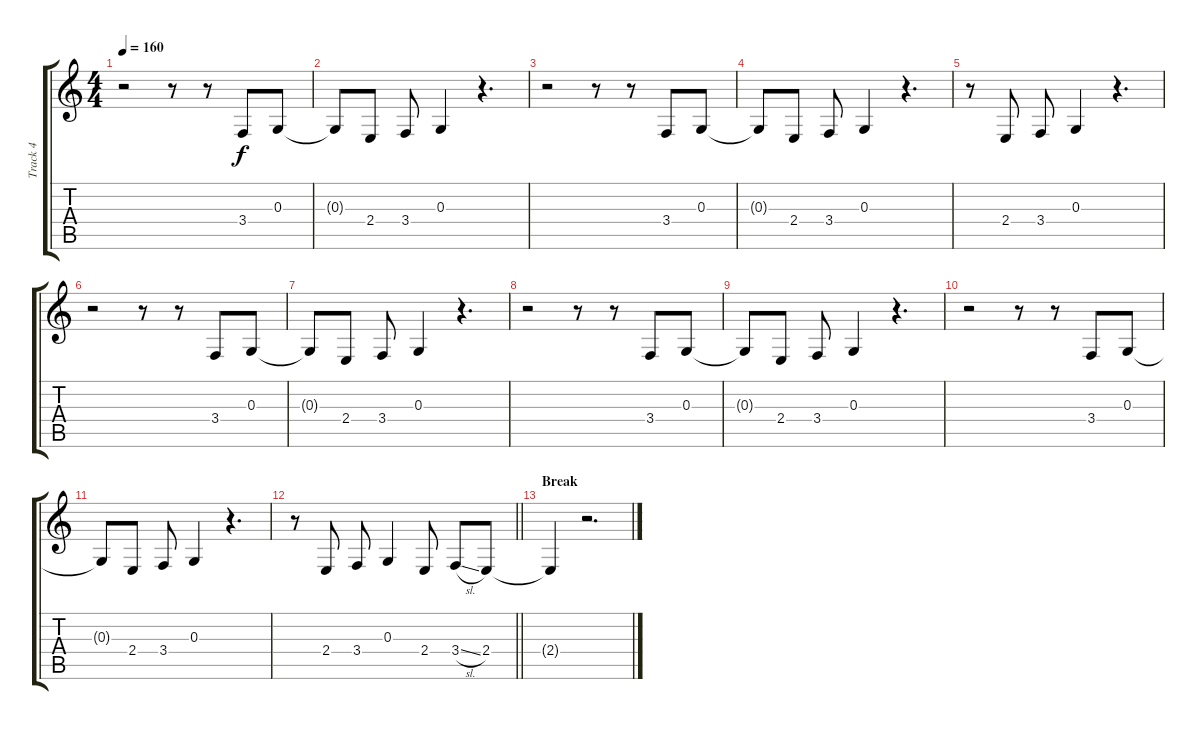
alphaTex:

\track ("Track 4" "Track 4") {instrument tenorsax}
\staff {score tabs}
\tuning (E4 B3 G3 D3 A2 E2) {hide}
\ts (4 4)
\tempo 160
\clef g2
\ks c
r.2{dy f} r.8 r.8 3.4.8 0.3.8 |
0.3{t}.8 2.4.8 3.4.8 0.3.4 r.4{d} |
r.2 r.8 r.8 3.4.8 0.3.8 |
0.3{t}.8 2.4.8 3.4.8 0.3.4 r.4{d} |
r.8 2.4.8 3.4.8 0.3.4 r.4{d} |
r.2 r.8 r.8 3.4.8 0.3.8 |
0.3{t}.8 2.4.8 3.4.8 0.3.4 r.4{d} |
r.2 r.8 r.8 3.4.8 0.3.8 |
0.3{t}.8 2.4.8 3.4.8 0.3.4 r.4{d} |
r.2 r.8 r.8 3.4.8 0.3.8 |
0.3{t}.8 2.4.8 3.4.8 0.3.4 r.4{d} |
\barLineRight lightlight
r.8 2.4.8 3.4.8 0.3.4 2.4.8 3.4{sl}.8 2.4.8 |
\section ("" "Break")
2.4{t}.4 r.2{d}
